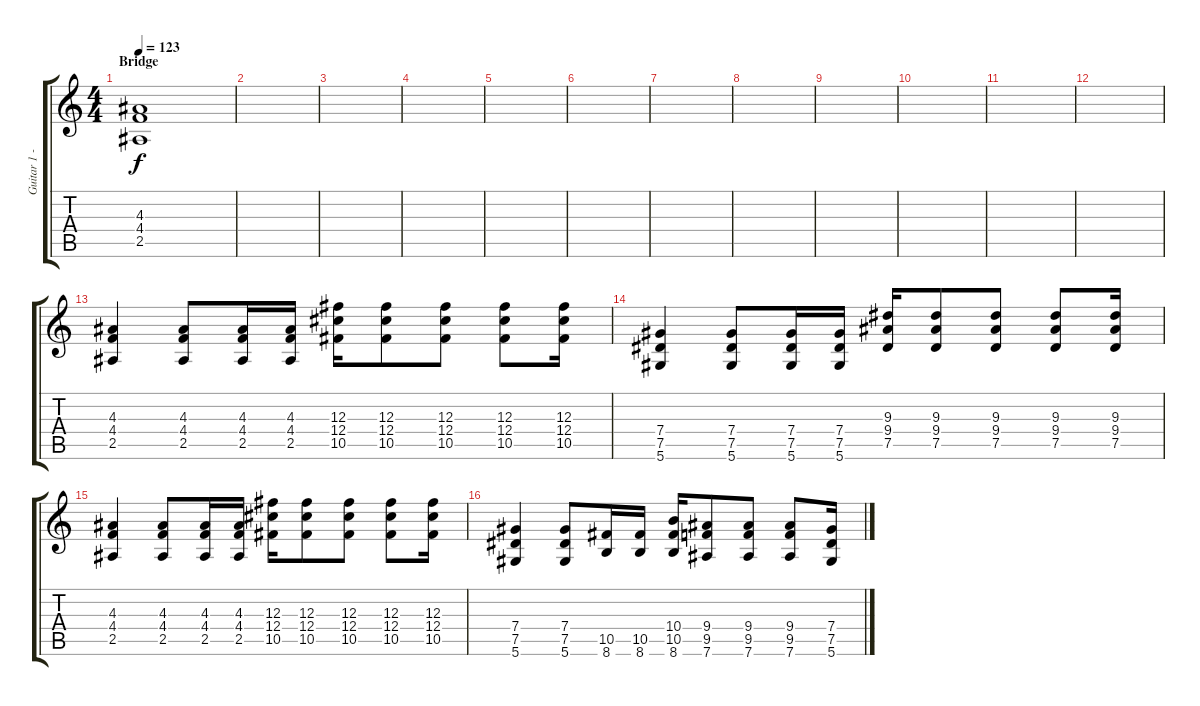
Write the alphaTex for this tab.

\track ("Guitar 1 - Jade" "Guitar 1 -") {instrument overdrivenguitar}
\staff {score tabs}
\tuning (Eb4 Bb3 Gb3 Db3 Ab2 Eb2) {hide}
\ts (4 4)
\section ("" "Bridge")
\tempo 123
\clef g2
\ks c
(4.3 4.4 2.5).1{dy f} |
|
|
|
|
|
|
|
|
|
|
|
(4.3 4.4 2.5).4 (4.3 4.4 2.5).8 (4.3 4.4 2.5).16 (4.3 4.4 2.5).16 (12.3 12.4 10.5).16 (12.3 12.4 10.5).8 (12.3 12.4 10.5).8 (12.3 12.4 10.5).8 (12.3 12.4 10.5).16 |
(7.4 7.5 5.6).4 (7.4 7.5 5.6).8 (7.4 7.5 5.6).16 (7.4 7.5 5.6).16 (9.3 9.4 7.5).16 (9.3 9.4 7.5).8 (9.3 9.4 7.5).8 (9.3 9.4 7.5).8 (9.3 9.4 7.5).16 |
(4.3 4.4 2.5).4 (4.3 4.4 2.5).8 (4.3 4.4 2.5).16 (4.3 4.4 2.5).16 (12.3 12.4 10.5).16 (12.3 12.4 10.5).8 (12.3 12.4 10.5).8 (12.3 12.4 10.5).8 (12.3 12.4 10.5).16 |
(7.4 7.5 5.6).4 (7.4 7.5 5.6).8 (10.5 8.6).16 (10.5 8.6).16 (10.4 10.5 8.6).16 (9.4 9.5 7.6).8 (9.4 9.5 7.6).8 (9.4 9.5 7.6).8 (7.4 7.5 5.6).16
